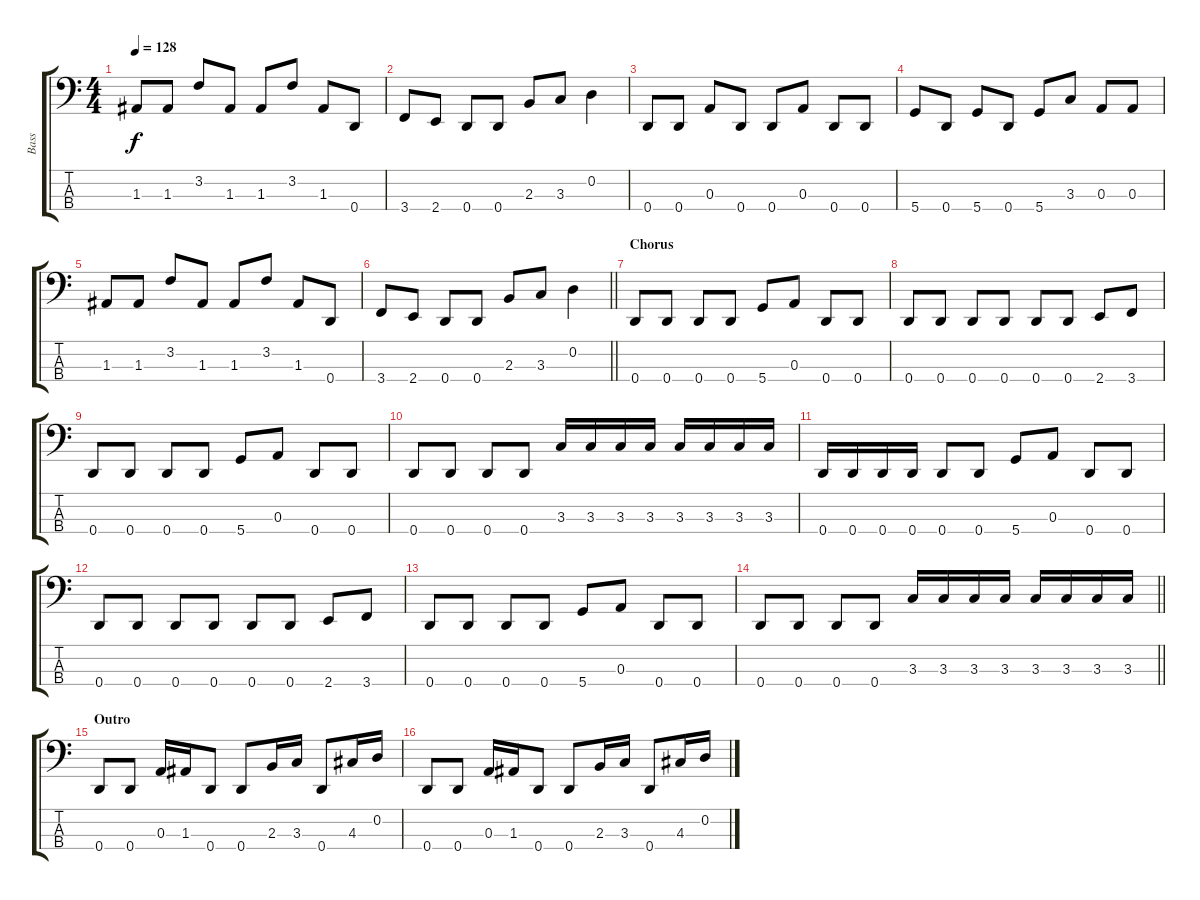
\track ("Bass" "Bass") {instrument electricbassfinger}
\staff {score tabs}
\tuning (G2 D2 A1 D1) {hide}
\ts (4 4)
\tempo 128
\clef f4
\ks c
1.3.8{dy f} 1.3.8 3.2.8 1.3.8 1.3.8 3.2.8 1.3.8 0.4.8 |
3.4.8 2.4.8 0.4.8 0.4.8 2.3.8 3.3.8 0.2.4 |
0.4.8 0.4.8 0.3.8 0.4.8 0.4.8 0.3.8 0.4.8 0.4.8 |
5.4.8 0.4.8 5.4.8 0.4.8 5.4.8 3.3.8 0.3.8 0.3.8 |
1.3.8 1.3.8 3.2.8 1.3.8 1.3.8 3.2.8 1.3.8 0.4.8 |
\barLineRight lightlight
3.4.8 2.4.8 0.4.8 0.4.8 2.3.8 3.3.8 0.2.4 |
\section ("" "Chorus")
0.4.8 0.4.8 0.4.8 0.4.8 5.4.8 0.3.8 0.4.8 0.4.8 |
0.4.8 0.4.8 0.4.8 0.4.8 0.4.8 0.4.8 2.4.8 3.4.8 |
0.4.8 0.4.8 0.4.8 0.4.8 5.4.8 0.3.8 0.4.8 0.4.8 |
0.4.8 0.4.8 0.4.8 0.4.8 3.3.16 3.3.16 3.3.16 3.3.16 3.3.16 3.3.16 3.3.16 3.3.16 |
0.4.16 0.4.16 0.4.16 0.4.16 0.4.8 0.4.8 5.4.8 0.3.8 0.4.8 0.4.8 |
0.4.8 0.4.8 0.4.8 0.4.8 0.4.8 0.4.8 2.4.8 3.4.8 |
0.4.8 0.4.8 0.4.8 0.4.8 5.4.8 0.3.8 0.4.8 0.4.8 |
\barLineRight lightlight
0.4.8 0.4.8 0.4.8 0.4.8 3.3.16 3.3.16 3.3.16 3.3.16 3.3.16 3.3.16 3.3.16 3.3.16 |
\section ("" "Outro")
0.4.8 0.4.8 0.3.16 1.3.16 0.4.8 0.4.8 2.3.16 3.3.16 0.4.8 4.3.16 0.2.16 |
0.4.8 0.4.8 0.3.16 1.3.16 0.4.8 0.4.8 2.3.16 3.3.16 0.4.8 4.3.16 0.2.16
